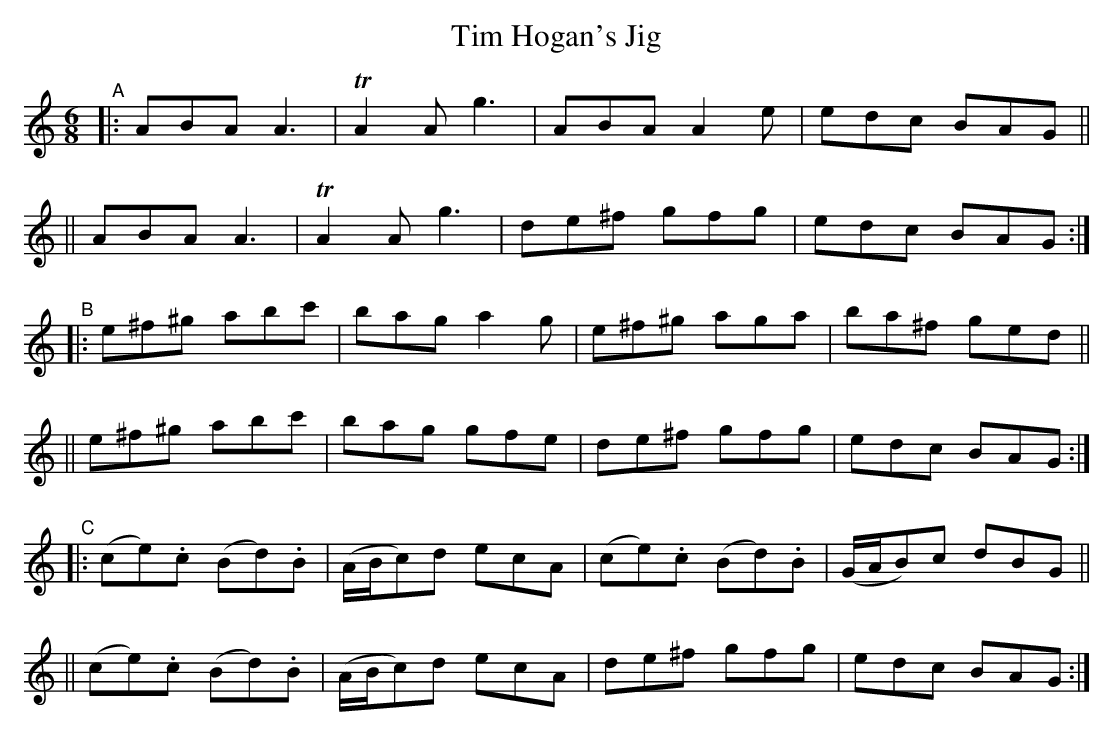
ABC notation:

X:1
T: Tim Hogan's Jig
M: 6/8
L: 1/8
K: Am
"^A"\
|: ABA A3 | TA2A g3 | ABA A2e | edc BAG ||
|| ABA A3 | TA2A g3 | de^f gfg | edc BAG :|
"^B"\
|: e^f^g abc' | bag a2g | e^f^g aga | ba^f ged ||
|| e^f^g abc' | bag gfe | de^f gfg | edc BAG :|
"^C"\
|: (ce).c (Bd).B | (A/B/c)d ecA | (ce).c (Bd).B | (G/A/B)c dBG ||
|| (ce).c (Bd).B | (A/B/c)d ecA | de^f gfg | edc BAG :|
